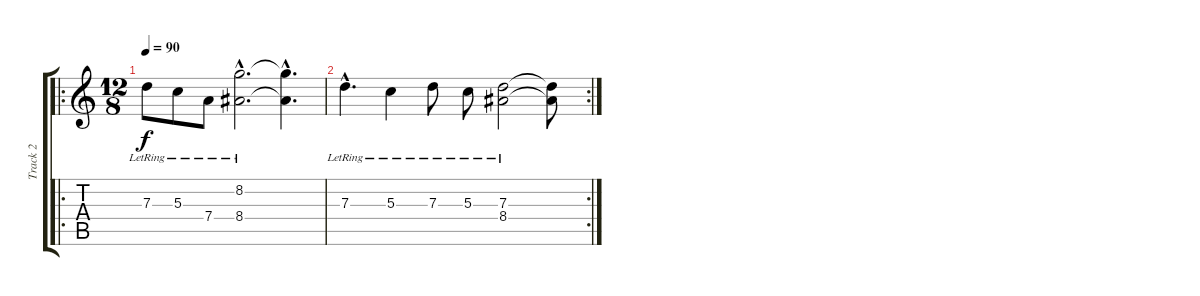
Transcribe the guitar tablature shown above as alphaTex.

\track ("Track 2" "Track 2") {instrument acousticguitarsteel}
\staff {score tabs}
\tuning (E4 B3 G3 D3 A2 D2) {hide}
\ro
\ts (12 8)
\tempo 90
\clef g2
\ks c
7.3{lr}.8{dy f instrument acousticguitarsteel} 5.3{lr}.8 7.4{lr}.8 (8.2{hac lr} 8.4{hac lr}).2{d} (8.2{hac t} 8.4{hac t}).4{d} |
\rc 2
7.3{hac lr}.4{d} 5.3{lr}.4 7.3{lr}.8 5.3{lr}.8 (7.3 8.4{lr}).2 (7.3{t} 8.4{t}).8
